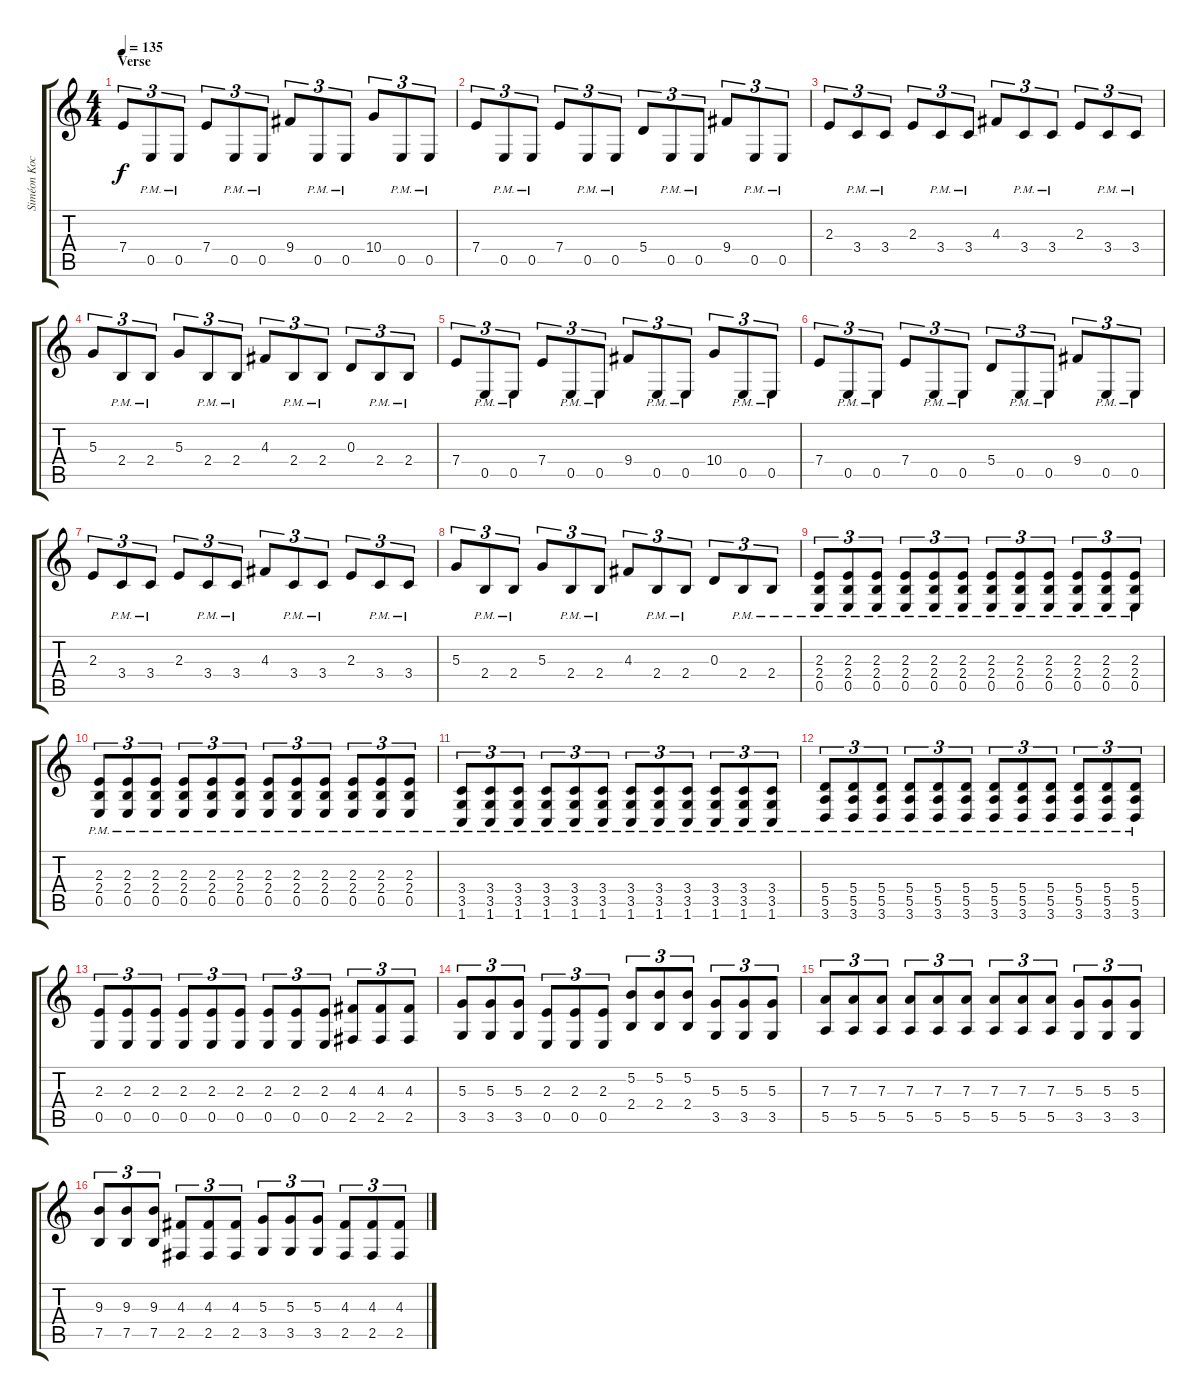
\track ("Siméon Koch" "Siméon Koc") {instrument distortionguitar}
\staff {score tabs}
\tuning (B3 Gb3 D3 A2 E2 B1) {hide}
\ts (4 4)
\section ("" "Verse")
\tempo 135
\clef g2
\ks c
7.4.8{tu (3 2) dy f} 0.5{pm}.8{tu (3 2)} 0.5{pm}.8{tu (3 2)} 7.4.8{tu (3 2)} 0.5{pm}.8{tu (3 2)} 0.5{pm}.8{tu (3 2)} 9.4.8{tu (3 2)} 0.5{pm}.8{tu (3 2)} 0.5{pm}.8{tu (3 2)} 10.4.8{tu (3 2)} 0.5{pm}.8{tu (3 2)} 0.5{pm}.8{tu (3 2)} |
7.4.8{tu (3 2)} 0.5{pm}.8{tu (3 2)} 0.5{pm}.8{tu (3 2)} 7.4.8{tu (3 2)} 0.5{pm}.8{tu (3 2)} 0.5{pm}.8{tu (3 2)} 5.4.8{tu (3 2)} 0.5{pm}.8{tu (3 2)} 0.5{pm}.8{tu (3 2)} 9.4.8{tu (3 2)} 0.5{pm}.8{tu (3 2)} 0.5{pm}.8{tu (3 2)} |
2.3.8{tu (3 2)} 3.4{pm}.8{tu (3 2)} 3.4{pm}.8{tu (3 2)} 2.3.8{tu (3 2)} 3.4{pm}.8{tu (3 2)} 3.4{pm}.8{tu (3 2)} 4.3.8{tu (3 2)} 3.4{pm}.8{tu (3 2)} 3.4{pm}.8{tu (3 2)} 2.3.8{tu (3 2)} 3.4{pm}.8{tu (3 2)} 3.4{pm}.8{tu (3 2)} |
5.3.8{tu (3 2)} 2.4{pm}.8{tu (3 2)} 2.4{pm}.8{tu (3 2)} 5.3.8{tu (3 2)} 2.4{pm}.8{tu (3 2)} 2.4{pm}.8{tu (3 2)} 4.3.8{tu (3 2)} 2.4{pm}.8{tu (3 2)} 2.4{pm}.8{tu (3 2)} 0.3.8{tu (3 2)} 2.4{pm}.8{tu (3 2)} 2.4{pm}.8{tu (3 2)} |
7.4.8{tu (3 2)} 0.5{pm}.8{tu (3 2)} 0.5{pm}.8{tu (3 2)} 7.4.8{tu (3 2)} 0.5{pm}.8{tu (3 2)} 0.5{pm}.8{tu (3 2)} 9.4.8{tu (3 2)} 0.5{pm}.8{tu (3 2)} 0.5{pm}.8{tu (3 2)} 10.4.8{tu (3 2)} 0.5{pm}.8{tu (3 2)} 0.5{pm}.8{tu (3 2)} |
7.4.8{tu (3 2)} 0.5{pm}.8{tu (3 2)} 0.5{pm}.8{tu (3 2)} 7.4.8{tu (3 2)} 0.5{pm}.8{tu (3 2)} 0.5{pm}.8{tu (3 2)} 5.4.8{tu (3 2)} 0.5{pm}.8{tu (3 2)} 0.5{pm}.8{tu (3 2)} 9.4.8{tu (3 2)} 0.5{pm}.8{tu (3 2)} 0.5{pm}.8{tu (3 2)} |
2.3.8{tu (3 2)} 3.4{pm}.8{tu (3 2)} 3.4{pm}.8{tu (3 2)} 2.3.8{tu (3 2)} 3.4{pm}.8{tu (3 2)} 3.4{pm}.8{tu (3 2)} 4.3.8{tu (3 2)} 3.4{pm}.8{tu (3 2)} 3.4{pm}.8{tu (3 2)} 2.3.8{tu (3 2)} 3.4{pm}.8{tu (3 2)} 3.4{pm}.8{tu (3 2)} |
5.3.8{tu (3 2)} 2.4{pm}.8{tu (3 2)} 2.4{pm}.8{tu (3 2)} 5.3.8{tu (3 2)} 2.4{pm}.8{tu (3 2)} 2.4{pm}.8{tu (3 2)} 4.3.8{tu (3 2)} 2.4{pm}.8{tu (3 2)} 2.4{pm}.8{tu (3 2)} 0.3.8{tu (3 2)} 2.4{pm}.8{tu (3 2)} 2.4{pm}.8{tu (3 2)} |
(2.3{pm} 2.4{pm} 0.5{pm}).8{tu (3 2)} (2.3{pm} 2.4{pm} 0.5{pm}).8{tu (3 2)} (2.3{pm} 2.4{pm} 0.5{pm}).8{tu (3 2)} (2.3{pm} 2.4{pm} 0.5{pm}).8{tu (3 2)} (2.3{pm} 2.4{pm} 0.5{pm}).8{tu (3 2)} (2.3{pm} 2.4{pm} 0.5{pm}).8{tu (3 2)} (2.3{pm} 2.4{pm} 0.5{pm}).8{tu (3 2)} (2.3{pm} 2.4{pm} 0.5{pm}).8{tu (3 2)} (2.3{pm} 2.4{pm} 0.5{pm}).8{tu (3 2)} (2.3{pm} 2.4{pm} 0.5{pm}).8{tu (3 2)} (2.3{pm} 2.4{pm} 0.5{pm}).8{tu (3 2)} (2.3{pm} 2.4{pm} 0.5{pm}).8{tu (3 2)} |
(2.3{pm} 2.4{pm} 0.5{pm}).8{tu (3 2)} (2.3{pm} 2.4{pm} 0.5{pm}).8{tu (3 2)} (2.3{pm} 2.4{pm} 0.5{pm}).8{tu (3 2)} (2.3{pm} 2.4{pm} 0.5{pm}).8{tu (3 2)} (2.3{pm} 2.4{pm} 0.5{pm}).8{tu (3 2)} (2.3{pm} 2.4{pm} 0.5{pm}).8{tu (3 2)} (2.3{pm} 2.4{pm} 0.5{pm}).8{tu (3 2)} (2.3{pm} 2.4{pm} 0.5{pm}).8{tu (3 2)} (2.3{pm} 2.4{pm} 0.5{pm}).8{tu (3 2)} (2.3{pm} 2.4{pm} 0.5{pm}).8{tu (3 2)} (2.3{pm} 2.4{pm} 0.5{pm}).8{tu (3 2)} (2.3{pm} 2.4{pm} 0.5{pm}).8{tu (3 2)} |
(3.4{pm} 3.5{pm} 1.6{pm}).8{tu (3 2)} (3.4{pm} 3.5{pm} 1.6{pm}).8{tu (3 2)} (3.4{pm} 3.5{pm} 1.6{pm}).8{tu (3 2)} (3.4{pm} 3.5{pm} 1.6{pm}).8{tu (3 2)} (3.4{pm} 3.5{pm} 1.6{pm}).8{tu (3 2)} (3.4{pm} 3.5{pm} 1.6{pm}).8{tu (3 2)} (3.4{pm} 3.5{pm} 1.6{pm}).8{tu (3 2)} (3.4{pm} 3.5{pm} 1.6{pm}).8{tu (3 2)} (3.4{pm} 3.5{pm} 1.6{pm}).8{tu (3 2)} (3.4{pm} 3.5{pm} 1.6{pm}).8{tu (3 2)} (3.4{pm} 3.5{pm} 1.6{pm}).8{tu (3 2)} (3.4{pm} 3.5{pm} 1.6{pm}).8{tu (3 2)} |
(5.4{pm} 5.5{pm} 3.6{pm}).8{tu (3 2)} (5.4{pm} 5.5{pm} 3.6{pm}).8{tu (3 2)} (5.4{pm} 5.5{pm} 3.6{pm}).8{tu (3 2)} (5.4{pm} 5.5{pm} 3.6{pm}).8{tu (3 2)} (5.4{pm} 5.5{pm} 3.6{pm}).8{tu (3 2)} (5.4{pm} 5.5{pm} 3.6{pm}).8{tu (3 2)} (5.4{pm} 5.5{pm} 3.6{pm}).8{tu (3 2)} (5.4{pm} 5.5{pm} 3.6{pm}).8{tu (3 2)} (5.4{pm} 5.5{pm} 3.6{pm}).8{tu (3 2)} (5.4{pm} 5.5{pm} 3.6{pm}).8{tu (3 2)} (5.4{pm} 5.5{pm} 3.6{pm}).8{tu (3 2)} (5.4{pm} 5.5{pm} 3.6{pm}).8{tu (3 2)} |
(2.3 0.5).8{tu (3 2)} (2.3 0.5).8{tu (3 2)} (2.3 0.5).8{tu (3 2)} (2.3 0.5).8{tu (3 2)} (2.3 0.5).8{tu (3 2)} (2.3 0.5).8{tu (3 2)} (2.3 0.5).8{tu (3 2)} (2.3 0.5).8{tu (3 2)} (2.3 0.5).8{tu (3 2)} (4.3 2.5).8{tu (3 2)} (4.3 2.5).8{tu (3 2)} (4.3 2.5).8{tu (3 2)} |
(5.3 3.5).8{tu (3 2)} (5.3 3.5).8{tu (3 2)} (5.3 3.5).8{tu (3 2)} (2.3 0.5).8{tu (3 2)} (2.3 0.5).8{tu (3 2)} (2.3 0.5).8{tu (3 2)} (5.2 2.4).8{tu (3 2)} (5.2 2.4).8{tu (3 2)} (5.2 2.4).8{tu (3 2)} (5.3 3.5).8{tu (3 2)} (5.3 3.5).8{tu (3 2)} (5.3 3.5).8{tu (3 2)} |
(7.3 5.5).8{tu (3 2)} (7.3 5.5).8{tu (3 2)} (7.3 5.5).8{tu (3 2)} (7.3 5.5).8{tu (3 2)} (7.3 5.5).8{tu (3 2)} (7.3 5.5).8{tu (3 2)} (7.3 5.5).8{tu (3 2)} (7.3 5.5).8{tu (3 2)} (7.3 5.5).8{tu (3 2)} (5.3 3.5).8{tu (3 2)} (5.3 3.5).8{tu (3 2)} (5.3 3.5).8{tu (3 2)} |
(9.3 7.5).8{tu (3 2)} (9.3 7.5).8{tu (3 2)} (9.3 7.5).8{tu (3 2)} (4.3 2.5).8{tu (3 2)} (4.3 2.5).8{tu (3 2)} (4.3 2.5).8{tu (3 2)} (5.3 3.5).8{tu (3 2)} (5.3 3.5).8{tu (3 2)} (5.3 3.5).8{tu (3 2)} (4.3 2.5).8{tu (3 2)} (4.3 2.5).8{tu (3 2)} (4.3 2.5).8{tu (3 2)}
